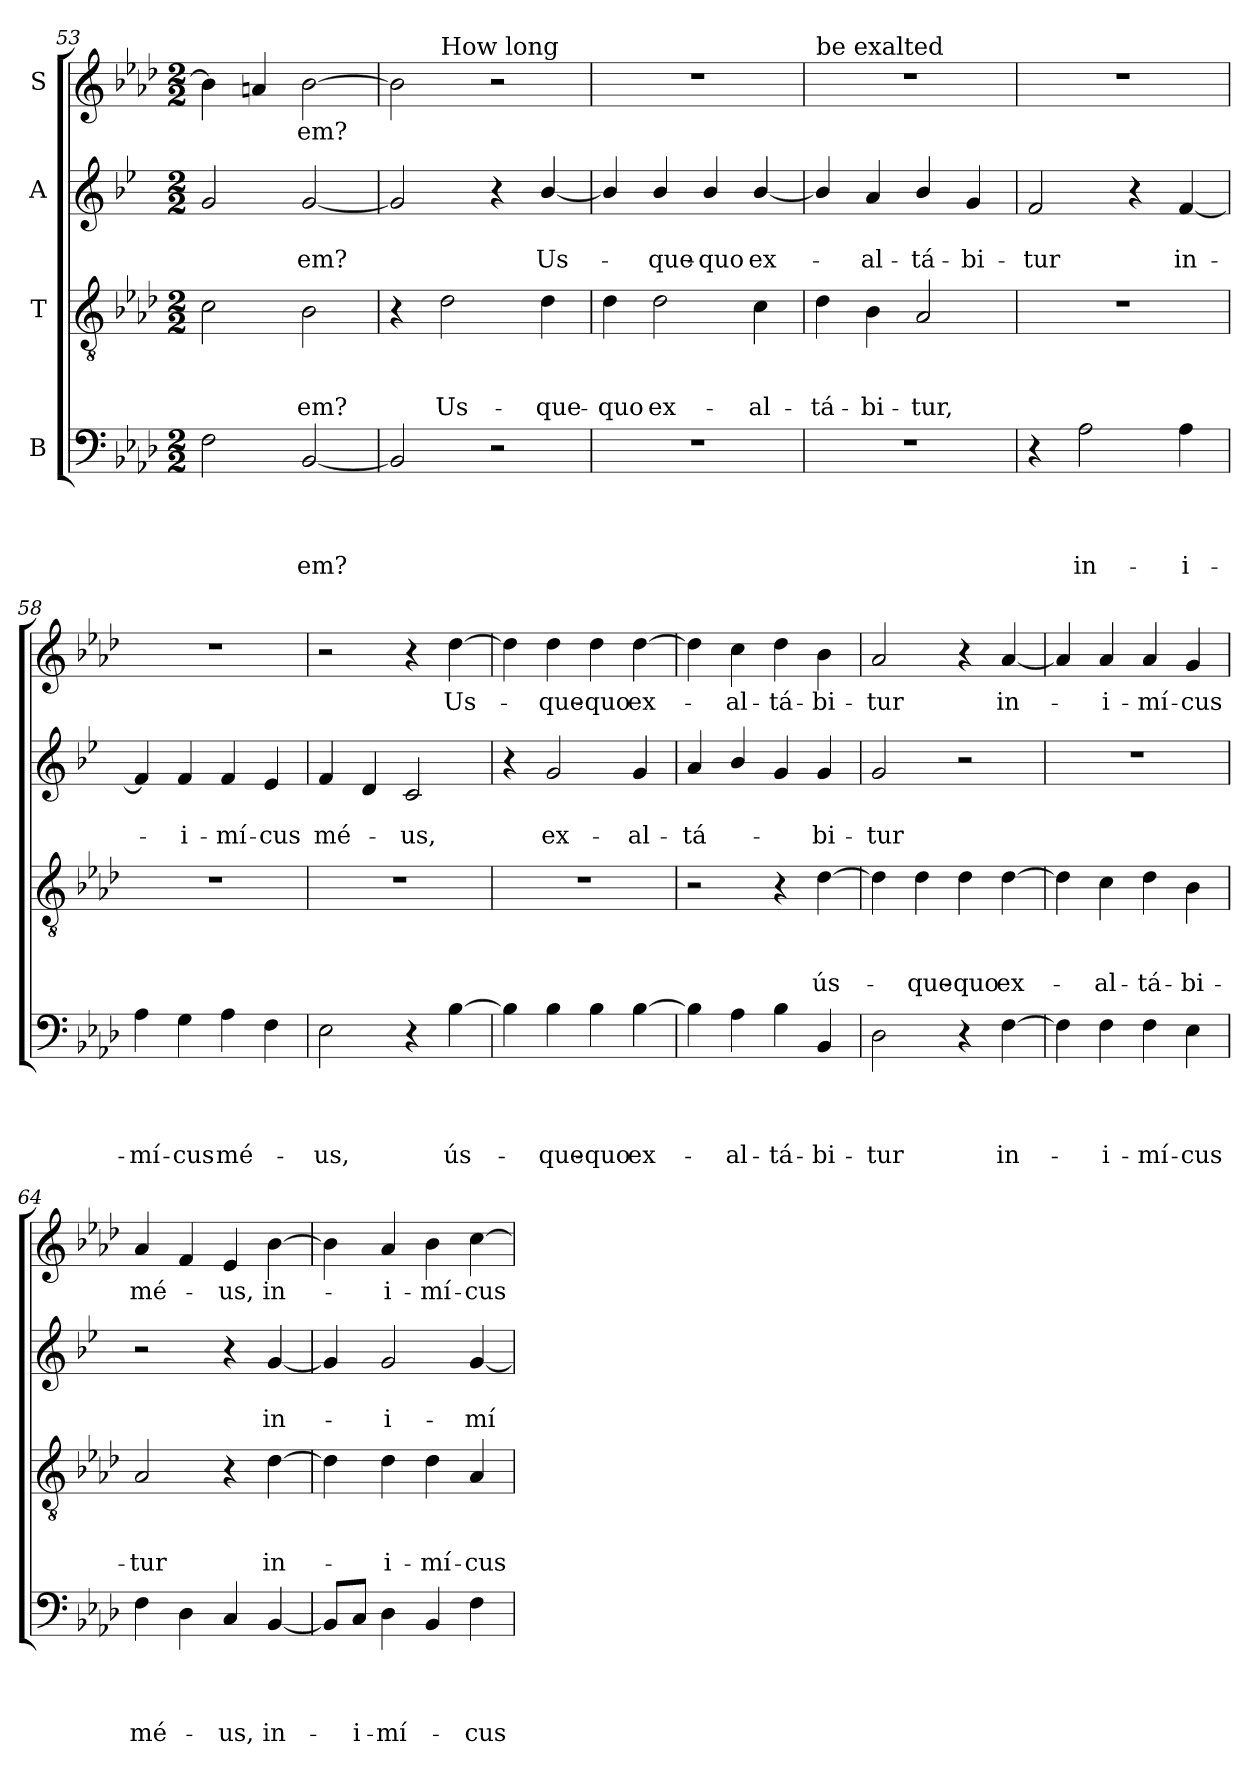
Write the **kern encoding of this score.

**kern	**text	**text	**text	**text	**kern	**text	**text	**text	**kern	**text	**text	**kern	**text
*part4	*part4	*part4	*part4	*part4	*part3	*part3	*part3	*part3	*part2	*part2	*part2	*part1	*part1
*staff4	*staff4	*staff4	*staff4	*staff4	*staff3	*staff3	*staff3	*staff3	*staff2	*staff2	*staff2	*staff1	*staff1
*I"B	*	*	*	*	*I"T	*	*	*	*I"A	*	*	*I"S	*
*clefF4	*	*	*	*	*clefGv2	*	*	*	*clefG2	*	*	*clefG2	*
*	*	*	*	*	*	*	*	*	*ITrd1c2	*	*	*	*
*k[b-e-a-d-]	*	*	*	*	*k[b-e-a-d-]	*	*	*	*k[b-e-a-d-]	*	*	*k[b-e-a-d-]	*
*A-:	*	*	*	*	*A-:	*	*	*	*A-:	*	*	*A-:	*
*M2/2	*	*	*	*	*M2/2	*	*	*	*M2/2	*	*	*M2/2	*
=53	=53	=53	=53	=53	=53	=53	=53	=53	=53	=53	=53	=53	=53
2F\	.	.	.	.	2c\	.	.	.	2f/	.	.	4b-\]	.
.	.	.	.	.	.	.	.	.	.	.	.	4a/	.
!	!	!	!	!LO:LY:b	!	!	!	!LO:LY:b	!	!	!LO:LY:b	!	!LO:LY:b
[2BB-/	.	.	.	-em?	2B-\	.	.	-em?	[2f/	.	-em?	[2b-\	-em?
=54	=54	=54	=54	=54	=54	=54	=54	=54	=54	=54	=54	=54	=54
*	*	*	*	*	*	*	*	*	*	*	*	*^	*
2BB-/]	.	.	.	.	4r	.	.	.	2f/]	.	.	2b-\]	4ryy	.
!	!	!	!	!	!	!	!	!	!	!	!	!	!LO:TX:a:t=How long	!
!	!	!	!	!	!	!	!	!LO:LY:b	!	!	!	!	!	!
.	.	.	.	.	2d-\	.	.	Us-	.	.	.	.	2.ryy	.
2r	.	.	.	.	.	.	.	.	4r	.	.	2r	.	.
!	!	!	!	!	!	!	!	!LO:LY:b	!	!	!LO:LY:b	!	!	!
.	.	.	.	.	4d-\	.	.	-que-	[4a-/	.	Us-	.	.	.
=55	=55	=55	=55	=55	=55	=55	=55	=55	=55	=55	=55	=55	=55	=55
!	!	!	!	!	!	!	!	!	!	!	!	!LO:TX:a:t=shall my enemy	!	!
!	!	!	!	!	!	!	!	!LO:LY:b	!	!	!	!	!	!
*	*	*	*	*	*	*	*	*	*	*	*	*v	*v	*
1r	.	.	.	.	4d-\	.	.	-quo	4a-/]	.	.	1r	.
!	!	!	!	!	!	!	!	!LO:LY:b	!	!	!LO:LY:b	!	!
.	.	.	.	.	2d-\	.	.	ex-	4a-/	.	-que-	.	.
!	!	!	!	!	!	!	!	!	!	!	!LO:LY:b	!	!
.	.	.	.	.	.	.	.	.	4a-/	.	-quo	.	.
!	!	!	!	!	!	!	!	!LO:LY:b	!	!	!LO:LY:b	!	!
.	.	.	.	.	4c\	.	.	-al-	[4a-/	.	ex-	.	.
=56	=56	=56	=56	=56	=56	=56	=56	=56	=56	=56	=56	=56	=56
!	!	!	!	!	!	!	!	!	!	!	!	!LO:TX:a:t=be exalted	!
!	!	!	!	!	!	!	!	!LO:LY:b	!	!	!	!	!
1r	.	.	.	.	4d-\	.	.	-tá-	4a-/]	.	.	1r	.
!	!	!	!	!	!	!	!	!LO:LY:b	!	!	!LO:LY:b	!	!
.	.	.	.	.	4B-\	.	.	-bi-	4g/	.	-al-	.	.
!	!	!	!	!	!	!	!	!LO:LY:b	!	!	!LO:LY:b	!	!
.	.	.	.	.	2A-/	.	.	-tur,	4a-/	.	-tá-	.	.
!	!	!	!	!	!	!	!	!	!	!	!LO:LY:b	!	!
.	.	.	.	.	.	.	.	.	4f/	.	-bi-	.	.
!!LO:PB:g=z
=57	=57	=57	=57	=57	=57	=57	=57	=57	=57	=57	=57	=57	=57
!	!	!	!	!	!	!	!	!	!	!	!LO:LY:b	!	!
4r	.	.	.	.	1r	.	.	.	2e-/	.	-tur	1r	.
!	!	!	!	!LO:LY:b	!	!	!	!	!	!	!	!	!
2A-\	.	.	.	in-	.	.	.	.	.	.	.	.	.
.	.	.	.	.	.	.	.	.	4r	.	.	.	.
!	!	!	!	!LO:LY:b	!	!	!	!	!	!	!LO:LY:b	!	!
4A-\	.	.	.	-i-	.	.	.	.	[4e-/	.	in-	.	.
=58	=58	=58	=58	=58	=58	=58	=58	=58	=58	=58	=58	=58	=58
!	!	!	!	!LO:LY:b	!	!	!	!	!	!	!	!	!
4A-\	.	.	.	-mí-	1r	.	.	.	4e-/]	.	.	1r	.
!	!	!	!	!LO:LY:b	!	!	!	!	!	!	!LO:LY:b	!	!
4G\	.	.	.	-cus	.	.	.	.	4e-/	.	-i-	.	.
!	!	!	!	!LO:LY:b	!	!	!	!	!	!	!LO:LY:b	!	!
4A-\	.	.	.	mé-	.	.	.	.	4e-/	.	-mí-	.	.
!	!	!	!	!	!	!	!	!	!	!	!LO:LY:b	!	!
4F\	.	.	.	.	.	.	.	.	4d-/	.	-cus	.	.
=59	=59	=59	=59	=59	=59	=59	=59	=59	=59	=59	=59	=59	=59
!	!	!	!	!LO:LY:b	!	!	!	!	!	!	!LO:LY:b	!	!
2E-\	.	.	.	-us,	1r	.	.	.	4e-/	.	mé-	2r	.
.	.	.	.	.	.	.	.	.	4c/	.	.	.	.
!	!	!	!	!	!	!	!	!	!	!	!LO:LY:b	!	!
4r	.	.	.	.	.	.	.	.	2B-/	.	-us,	4r	.
!	!	!	!	!LO:LY:b	!	!	!	!	!	!	!	!	!LO:LY:b
[4B-\	.	.	.	ús-	.	.	.	.	.	.	.	[4dd-\	Us-
=60	=60	=60	=60	=60	=60	=60	=60	=60	=60	=60	=60	=60	=60
4B-\]	.	.	.	.	1r	.	.	.	4r	.	.	4dd-\]	.
!	!	!	!	!LO:LY:b	!	!	!	!	!	!	!LO:LY:b	!	!LO:LY:b
4B-\	.	.	.	-que-	.	.	.	.	2f/	.	ex-	4dd-\	-que-
!	!	!	!	!LO:LY:b	!	!	!	!	!	!	!	!	!LO:LY:b
4B-\	.	.	.	-quo	.	.	.	.	.	.	.	4dd-\	-quo
!	!	!	!	!LO:LY:b	!	!	!	!	!	!	!LO:LY:b	!	!LO:LY:b
[4B-\	.	.	.	ex-	.	.	.	.	4f/	.	-al-	[4dd-\	ex-
=61	=61	=61	=61	=61	=61	=61	=61	=61	=61	=61	=61	=61	=61
!	!	!	!	!	!	!	!	!	!	!	!LO:LY:b	!	!
4B-\]	.	.	.	.	2r	.	.	.	4g/	.	-tá-	4dd-\]	.
!	!	!	!	!LO:LY:b	!	!	!	!	!	!	!	!	!LO:LY:b
4A-\	.	.	.	-al-	.	.	.	.	4a-/	.	.	4cc\	-al-
!	!	!	!	!LO:LY:b	!	!	!	!	!	!	!	!	!LO:LY:b
4B-\	.	.	.	-tá-	4r	.	.	.	4f/	.	.	4dd-\	-tá-
!	!	!	!	!LO:LY:b	!	!	!	!LO:LY:b	!	!	!LO:LY:b	!	!LO:LY:b
4BB-/	.	.	.	-bi-	[4d-\	.	.	ús-	4f/	.	-bi-	4b-\	-bi-
=62	=62	=62	=62	=62	=62	=62	=62	=62	=62	=62	=62	=62	=62
!	!	!	!	!LO:LY:b	!	!	!	!	!	!	!LO:LY:b	!	!LO:LY:b
2D-\	.	.	.	-tur	4d-\]	.	.	.	2f/	.	-tur	2a-/	-tur
!	!	!	!	!	!	!	!	!LO:LY:b	!	!	!	!	!
.	.	.	.	.	4d-\	.	.	-que-	.	.	.	.	.
!	!	!	!	!	!	!	!	!LO:LY:b	!	!	!	!	!
4r	.	.	.	.	4d-\	.	.	-quo	2r	.	.	4r	.
!	!	!	!	!LO:LY:b	!	!	!	!LO:LY:b	!	!	!	!	!LO:LY:b
[4F\	.	.	.	in-	[4d-\	.	.	ex-	.	.	.	[4a-/	in-
!!LO:LB:g=z
=63	=63	=63	=63	=63	=63	=63	=63	=63	=63	=63	=63	=63	=63
4F\]	.	.	.	.	4d-\]	.	.	.	1r	.	.	4a-/]	.
!	!	!	!	!LO:LY:b	!	!	!	!LO:LY:b	!	!	!	!	!LO:LY:b
4F\	.	.	.	-i-	4c\	.	.	-al-	.	.	.	4a-/	-i-
!	!	!	!	!LO:LY:b	!	!	!	!LO:LY:b	!	!	!	!	!LO:LY:b
4F\	.	.	.	-mí-	4d-\	.	.	-tá-	.	.	.	4a-/	-mí-
!	!	!	!	!LO:LY:b	!	!	!	!LO:LY:b	!	!	!	!	!LO:LY:b
4E-\	.	.	.	-cus	4B-\	.	.	-bi-	.	.	.	4g/	-cus
=64	=64	=64	=64	=64	=64	=64	=64	=64	=64	=64	=64	=64	=64
!	!	!	!	!LO:LY:b	!	!	!	!LO:LY:b	!	!	!	!	!LO:LY:b
4F\	.	.	.	mé-	2A-/	.	.	-tur	2r	.	.	4a-/	mé-
4D-\	.	.	.	.	.	.	.	.	.	.	.	4f/	.
!	!	!	!	!LO:LY:b	!	!	!	!	!	!	!	!	!LO:LY:b
4C/	.	.	.	-us,	4r	.	.	.	4r	.	.	4e-/	-us,
!	!	!	!	!LO:LY:b	!	!	!	!LO:LY:b	!	!	!LO:LY:b	!	!LO:LY:b
[4BB-/	.	.	.	in-	[4d-\	.	.	in-	[4f/	.	in-	[4b-\	in-
=65	=65	=65	=65	=65	=65	=65	=65	=65	=65	=65	=65	=65	=65
8BB-/L]	.	.	.	.	4d-\]	.	.	.	4f/]	.	.	4b-\]	.
!	!	!	!	!LO:LY:b	!	!	!	!	!	!	!	!	!
8C/J	.	.	.	-i-	.	.	.	.	.	.	.	.	.
!	!	!	!	!LO:LY:b	!	!	!	!LO:LY:b	!	!	!LO:LY:b	!	!LO:LY:b
4D-\	.	.	.	-mí-	4d-\	.	.	-i-	2f/	.	-i-	4a-/	-i-
!	!	!	!	!	!	!	!	!LO:LY:b	!	!	!	!	!LO:LY:b
4BB-/	.	.	.	.	4d-\	.	.	-mí-	.	.	.	4b-\	-mí-
!	!	!	!	!LO:LY:b	!	!	!	!LO:LY:b	!	!	!LO:LY:b	!	!LO:LY:b
4F\	.	.	.	-cus	4A-/	.	.	-cus	[4f/	.	-mí-	[4cc\	-cus
=	=	=	=	=	=	=	=	=	=	=	=	=	=
*-	*-	*-	*-	*-	*-	*-	*-	*-	*-	*-	*-	*-	*-
